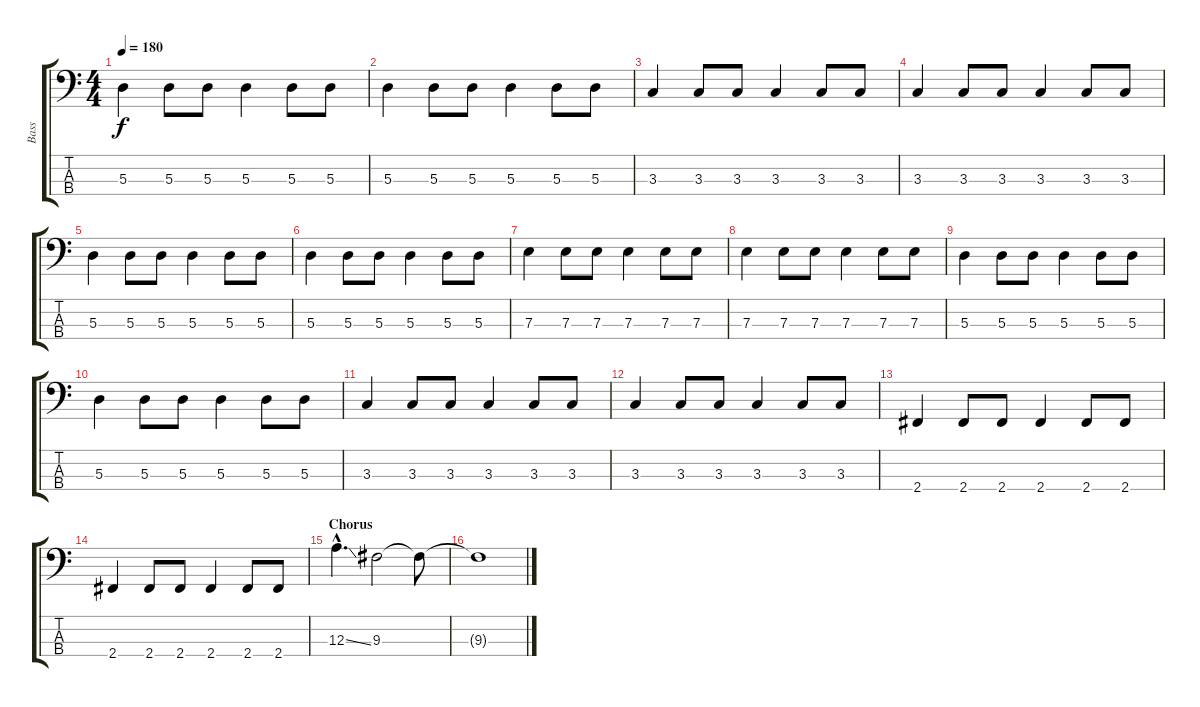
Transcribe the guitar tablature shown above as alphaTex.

\track ("Bass" "Bass") {instrument electricbasspick}
\staff {score tabs}
\tuning (G2 D2 A1 E1) {hide}
\ts (4 4)
\tempo 180
\clef f4
\ks c
5.3.4{dy f} 5.3.8 5.3.8 5.3.4 5.3.8 5.3.8 |
5.3.4 5.3.8 5.3.8 5.3.4 5.3.8 5.3.8 |
3.3.4 3.3.8 3.3.8 3.3.4 3.3.8 3.3.8 |
3.3.4 3.3.8 3.3.8 3.3.4 3.3.8 3.3.8 |
5.3.4 5.3.8 5.3.8 5.3.4 5.3.8 5.3.8 |
5.3.4 5.3.8 5.3.8 5.3.4 5.3.8 5.3.8 |
7.3.4 7.3.8 7.3.8 7.3.4 7.3.8 7.3.8 |
7.3.4 7.3.8 7.3.8 7.3.4 7.3.8 7.3.8 |
5.3.4 5.3.8 5.3.8 5.3.4 5.3.8 5.3.8 |
5.3.4 5.3.8 5.3.8 5.3.4 5.3.8 5.3.8 |
3.3.4 3.3.8 3.3.8 3.3.4 3.3.8 3.3.8 |
3.3.4 3.3.8 3.3.8 3.3.4 3.3.8 3.3.8 |
2.4.4 2.4.8 2.4.8 2.4.4 2.4.8 2.4.8 |
2.4.4 2.4.8 2.4.8 2.4.4 2.4.8 2.4.8 |
\section ("" "Chorus")
12.3{ss hac}.4{d} 9.3.2 9.3{t}.8 |
9.3{t}.1
